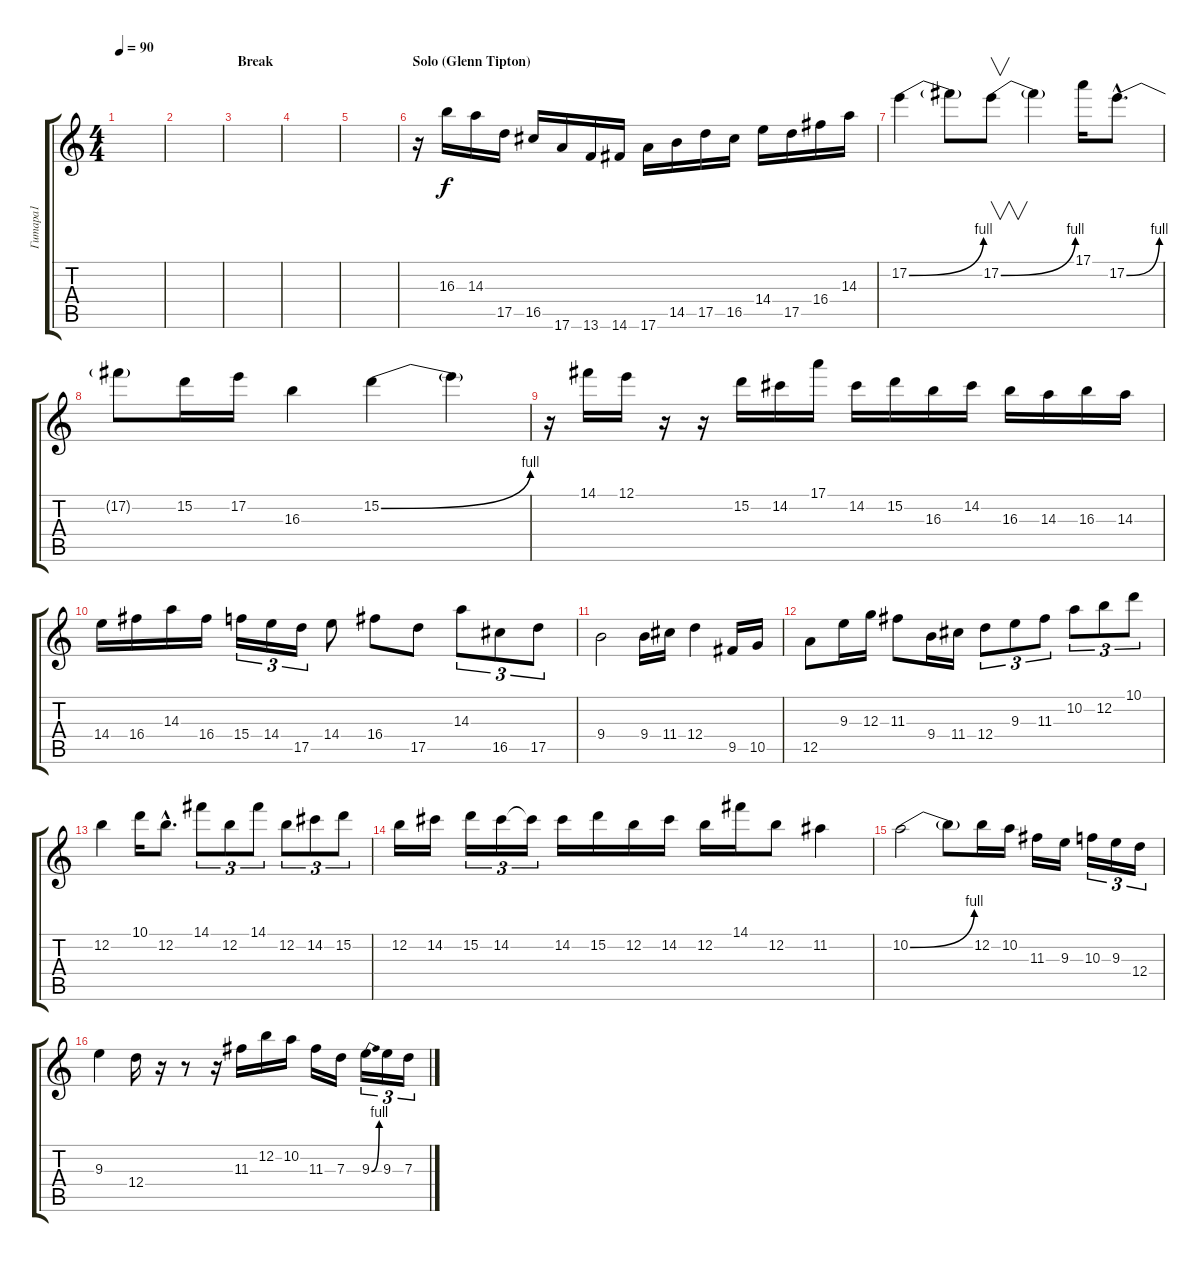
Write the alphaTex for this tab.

\track ("Гитара1" "Гитара1") {instrument distortionguitar}
\staff {score tabs}
\tuning (E4 B3 G3 D3 A2 E2) {hide}
\ts (4 4)
\tempo 90
\clef g2
\ks c
|
|
\section ("" "Break")
|
|
|
\section ("" "Solo (Glenn Tipton)")
r.16 16.3.16 14.3.16 17.5.16 16.5.16 17.6.16 13.6.16 14.6.16 17.6.16 14.5.16 17.5.16 16.5.16 14.4.16 17.5.16 16.4.16 14.3.16 |
17.2{be (bend 0 0 60 4)}.4 17.2{t}.8 17.2{be (bend 0 0 60 4)}.8{v} 17.2{t}.4 17.1.16 17.2{be (bend 0 0 60 4) hac}.8{d} |
17.2{t}.8 15.2.16 17.2.16 16.3.4 15.2{be (bend 0 0 60 4)}.4 15.2{t}.4 |
r.16 14.1.16 12.1.16 r.16 r.16 15.2.16 14.2.16 17.1.16 14.2.16 15.2.16 16.3.16 14.2.16 16.3.16 14.3.16 16.3.16 14.3.16 |
14.4.16 16.4.16 14.3.16 16.4.16 15.4.16{tu (3 2)} 14.4.16{tu (3 2)} 17.5.16{tu (3 2)} 14.4.8 16.4.8 17.5.8 14.3.8{tu (3 2)} 16.5.8{tu (3 2)} 17.5.8{tu (3 2)} |
9.4.2 9.4.16 11.4.16 12.4.4 9.5.16 10.5.16 |
12.5.8 9.3.16 12.3.16 11.3.8 9.4.16 11.4.16 12.4.8{tu (3 2)} 9.3.8{tu (3 2)} 11.3.8{tu (3 2)} 10.2.8{tu (3 2)} 12.2.8{tu (3 2)} 10.1.8{tu (3 2)} |
12.2.4 10.1.16 12.2{hac}.8{d} 14.1.8{tu (3 2)} 12.2.8{tu (3 2)} 14.1.8{tu (3 2)} 12.2.8{tu (3 2)} 14.2.8{tu (3 2)} 15.2.8{tu (3 2)} |
12.2.16 14.2.16 15.2.16{tu (3 2)} 14.2.16{tu (3 2)} 14.2{t}.16{tu (3 2)} 14.2.16 15.2.16 12.2.16 14.2.16 12.2.16 14.1.16 12.2.8 11.2.4 |
10.2{be (bend 0 0 60 4)}.2 10.2{t}.8 12.2.16 10.2.16 11.3.16 9.3.16 10.3.16{tu (3 2)} 9.3.16{tu (3 2)} 12.4.16{tu (3 2)} |
9.3.4 12.4.16 r.16 r.8 r.16 11.3.16 12.2.16 10.2.16 11.3.16 7.3.16 9.3{be (bend 0 0 60 4)}.16{tu (3 2)} 9.3.16{tu (3 2)} 7.3.16{tu (3 2)}
